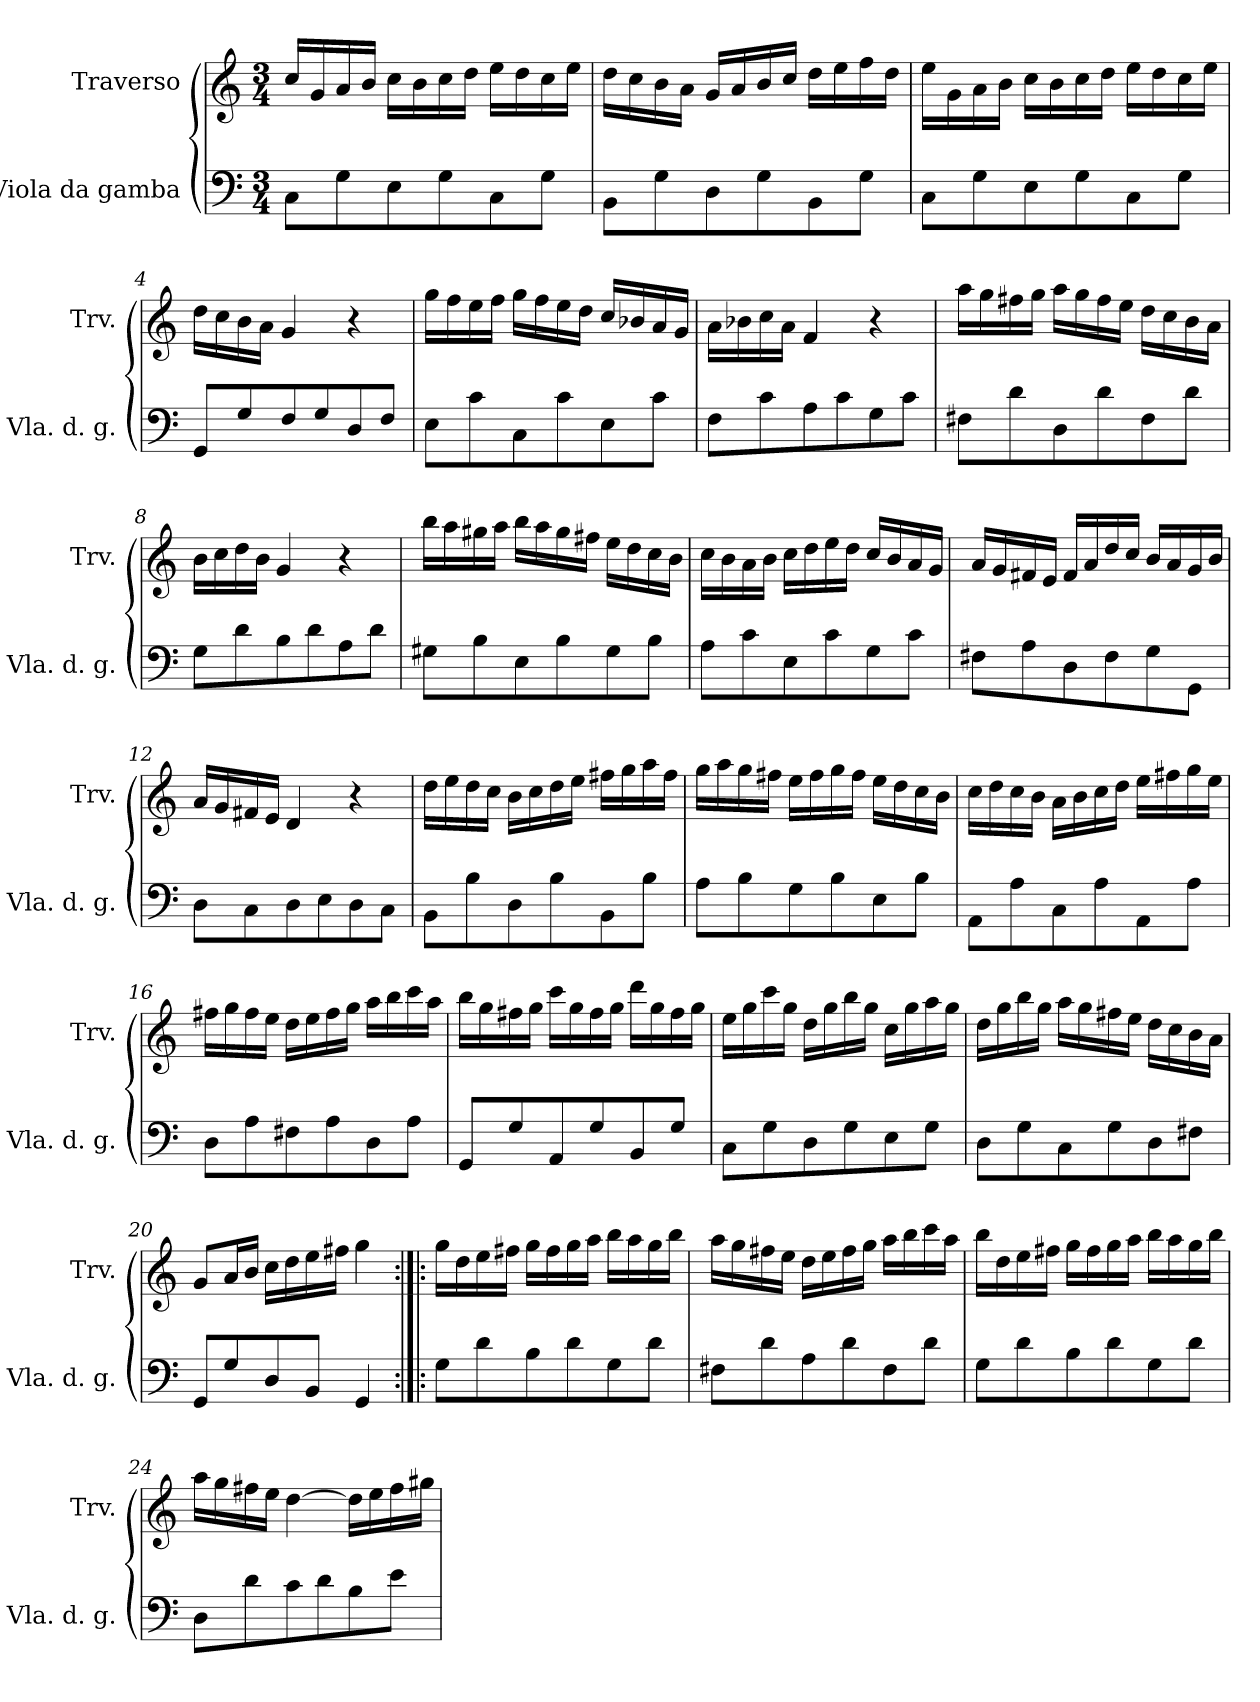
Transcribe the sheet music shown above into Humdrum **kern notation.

**kern	**kern
*part2	*part1
*staff2	*staff1
*I"Viola da gamba	*I"Traverso
*I'Vla. d. g.	*I'Trv.
*clefF4	*clefG2
*k[]	*k[]
*M3/4	*M3/4
*MM70	*MM70
=1	=1
8C\L	16cc/LL
.	16g/
8G\	16a/
.	16b/JJ
8E\	16cc\LL
.	16b\
8G\	16cc\
.	16dd\JJ
8C\	16ee\LL
.	16dd\
8G\J	16cc\
.	16ee\JJ
=2	=2
8BB\L	16dd\LL
.	16cc\
8G\	16b\
.	16a\JJ
8D\	16g/LL
.	16a/
8G\	16b/
.	16cc/JJ
8BB\	16dd\LL
.	16ee\
8G\J	16ff\
.	16dd\JJ
=3	=3
8C\L	16ee\LL
.	16g\
8G\	16a\
.	16b\JJ
8E\	16cc\LL
.	16b\
8G\	16cc\
.	16dd\JJ
8C\	16ee\LL
.	16dd\
8G\J	16cc\
.	16ee\JJ
!!LO:LB:g=z
=4	=4
8GG/L	16dd\LL
.	16cc\
8G/	16b\
.	16a\JJ
8F/	4g/
8G/	.
8D/	4r
8F/J	.
=5	=5
8E\L	16gg\LL
.	16ff\
8c\	16ee\
.	16ff\JJ
8C\	16gg\LL
.	16ff\
8c\	16ee\
.	16dd\JJ
8E\	16cc/LL
.	16b-X/
8c\J	16a/
.	16g/JJ
=6	=6
8F\L	16a\LL
.	16b-X\
8c\	16cc\
.	16a\JJ
8A\	4f/
8c\	.
8G\	4r
8c\J	.
=7	=7
8F#X\L	16aa\LL
.	16gg\
8d\	16ff#X\
.	16gg\JJ
8D\	16aa\LL
.	16gg\
8d\	16ff#\
.	16ee\JJ
8F#\	16dd\LL
.	16cc\
8d\J	16b\
.	16a\JJ
!!LO:LB:g=z
=8	=8
8G\L	16b\LL
.	16cc\
8d\	16dd\
.	16b\JJ
8B\	4g/
8d\	.
8A\	4r
8d\J	.
=9	=9
8G#X\L	16bb\LL
.	16aa\
8B\	16gg#X\
.	16aa\JJ
8E\	16bb\LL
.	16aa\
8B\	16gg#\
.	16ff#X\JJ
8G#\	16ee\LL
.	16dd\
8B\J	16cc\
.	16b\JJ
=10	=10
8A\L	16cc\LL
.	16b\
8c\	16a\
.	16b\JJ
8E\	16cc\LL
.	16dd\
8c\	16ee\
.	16dd\JJ
8G\	16cc/LL
.	16b/
8c\J	16a/
.	16g/JJ
!!LO:LB:g=z
=11	=11
8F#X\L	16a/LL
.	16g/
8A\	16f#X/
.	16e/JJ
8D\	16f#/LL
.	16a/
8F#\	16dd/
.	16cc/JJ
8G\	16b/LL
.	16a/
8GG\J	16g/
.	16b/JJ
=12	=12
8D\L	16a/LL
.	16g/
8C\	16f#X/
.	16e/JJ
8D\	4d/
8E\	.
8D\	4r
8C\J	.
=13	=13
8BB\L	16dd\LL
.	16ee\
8B\	16dd\
.	16cc\JJ
8D\	16b\LL
.	16cc\
8B\	16dd\
.	16ee\JJ
8BB\	16ff#X\LL
.	16gg\
8B\J	16aa\
.	16ff#\JJ
!!LO:LB:g=z
=14	=14
8A\L	16gg\LL
.	16aa\
8B\	16gg\
.	16ff#X\JJ
8G\	16ee\LL
.	16ff#\
8B\	16gg\
.	16ff#\JJ
8E\	16ee\LL
.	16dd\
8B\J	16cc\
.	16b\JJ
=15	=15
8AA\L	16cc\LL
.	16dd\
8A\	16cc\
.	16b\JJ
8C\	16a\LL
.	16b\
8A\	16cc\
.	16dd\JJ
8AA\	16ee\LL
.	16ff#X\
8A\J	16gg\
.	16ee\JJ
=16	=16
8D\L	16ff#X\LL
.	16gg\
8A\	16ff#\
.	16ee\JJ
8F#X\	16dd\LL
.	16ee\
8A\	16ff#\
.	16gg\JJ
8D\	16aa\LL
.	16bb\
8A\J	16ccc\
.	16aa\JJ
!!LO:LB:g=z
=17	=17
8GG/L	16bb\LL
.	16gg\
8G/	16ff#X\
.	16gg\JJ
8AA/	16ccc\LL
.	16gg\
8G/	16ff#\
.	16gg\JJ
8BB/	16ddd\LL
.	16gg\
8G/J	16ff#\
.	16gg\JJ
=18	=18
8C\L	16ee\LL
.	16gg\
8G\	16ccc\
.	16gg\JJ
8D\	16dd\LL
.	16gg\
8G\	16bb\
.	16gg\JJ
8E\	16cc\LL
.	16gg\
8G\J	16aa\
.	16gg\JJ
=19	=19
8D\L	16dd\LL
.	16gg\
8G\	16bb\
.	16gg\JJ
8C\	16aa\LL
.	16gg\
8G\	16ff#X\
.	16ee\JJ
8D\	16dd\LL
.	16cc\
8F#X\J	16b\
.	16a\JJ
!!LO:PB:g=z
=20	=20
8GG/L	8g/L
8G/	16a/L
.	16b/JJ
8D/	16cc\LL
.	16dd\
8BB/J	16ee\
.	16ff#X\JJ
4GG/	4gg\
=21:|!|:	=21:|!|:
8G\L	16gg\LL
.	16dd\
8d\	16ee\
.	16ff#X\JJ
8B\	16gg\LL
.	16ff#\
8d\	16gg\
.	16aa\JJ
8G\	16bb\LL
.	16aa\
8d\J	16gg\
.	16bb\JJ
=22	=22
8F#X\L	16aa\LL
.	16gg\
8d\	16ff#X\
.	16ee\JJ
8A\	16dd\LL
.	16ee\
8d\	16ff#\
.	16gg\JJ
8F#\	16aa\LL
.	16bb\
8d\J	16ccc\
.	16aa\JJ
!!LO:LB:g=z
=23	=23
8G\L	16bb\LL
.	16dd\
8d\	16ee\
.	16ff#X\JJ
8B\	16gg\LL
.	16ff#\
8d\	16gg\
.	16aa\JJ
8G\	16bb\LL
.	16aa\
8d\J	16gg\
.	16bb\JJ
=24	=24
8D\L	16aa\LL
.	16gg\
8d\	16ff#X\
.	16ee\JJ
8c\	[4dd\
8d\	.
8B\	16dd\LL]
.	16ee\
8e\J	16ff#\
.	16gg#X\JJ
=	=
*-	*-
